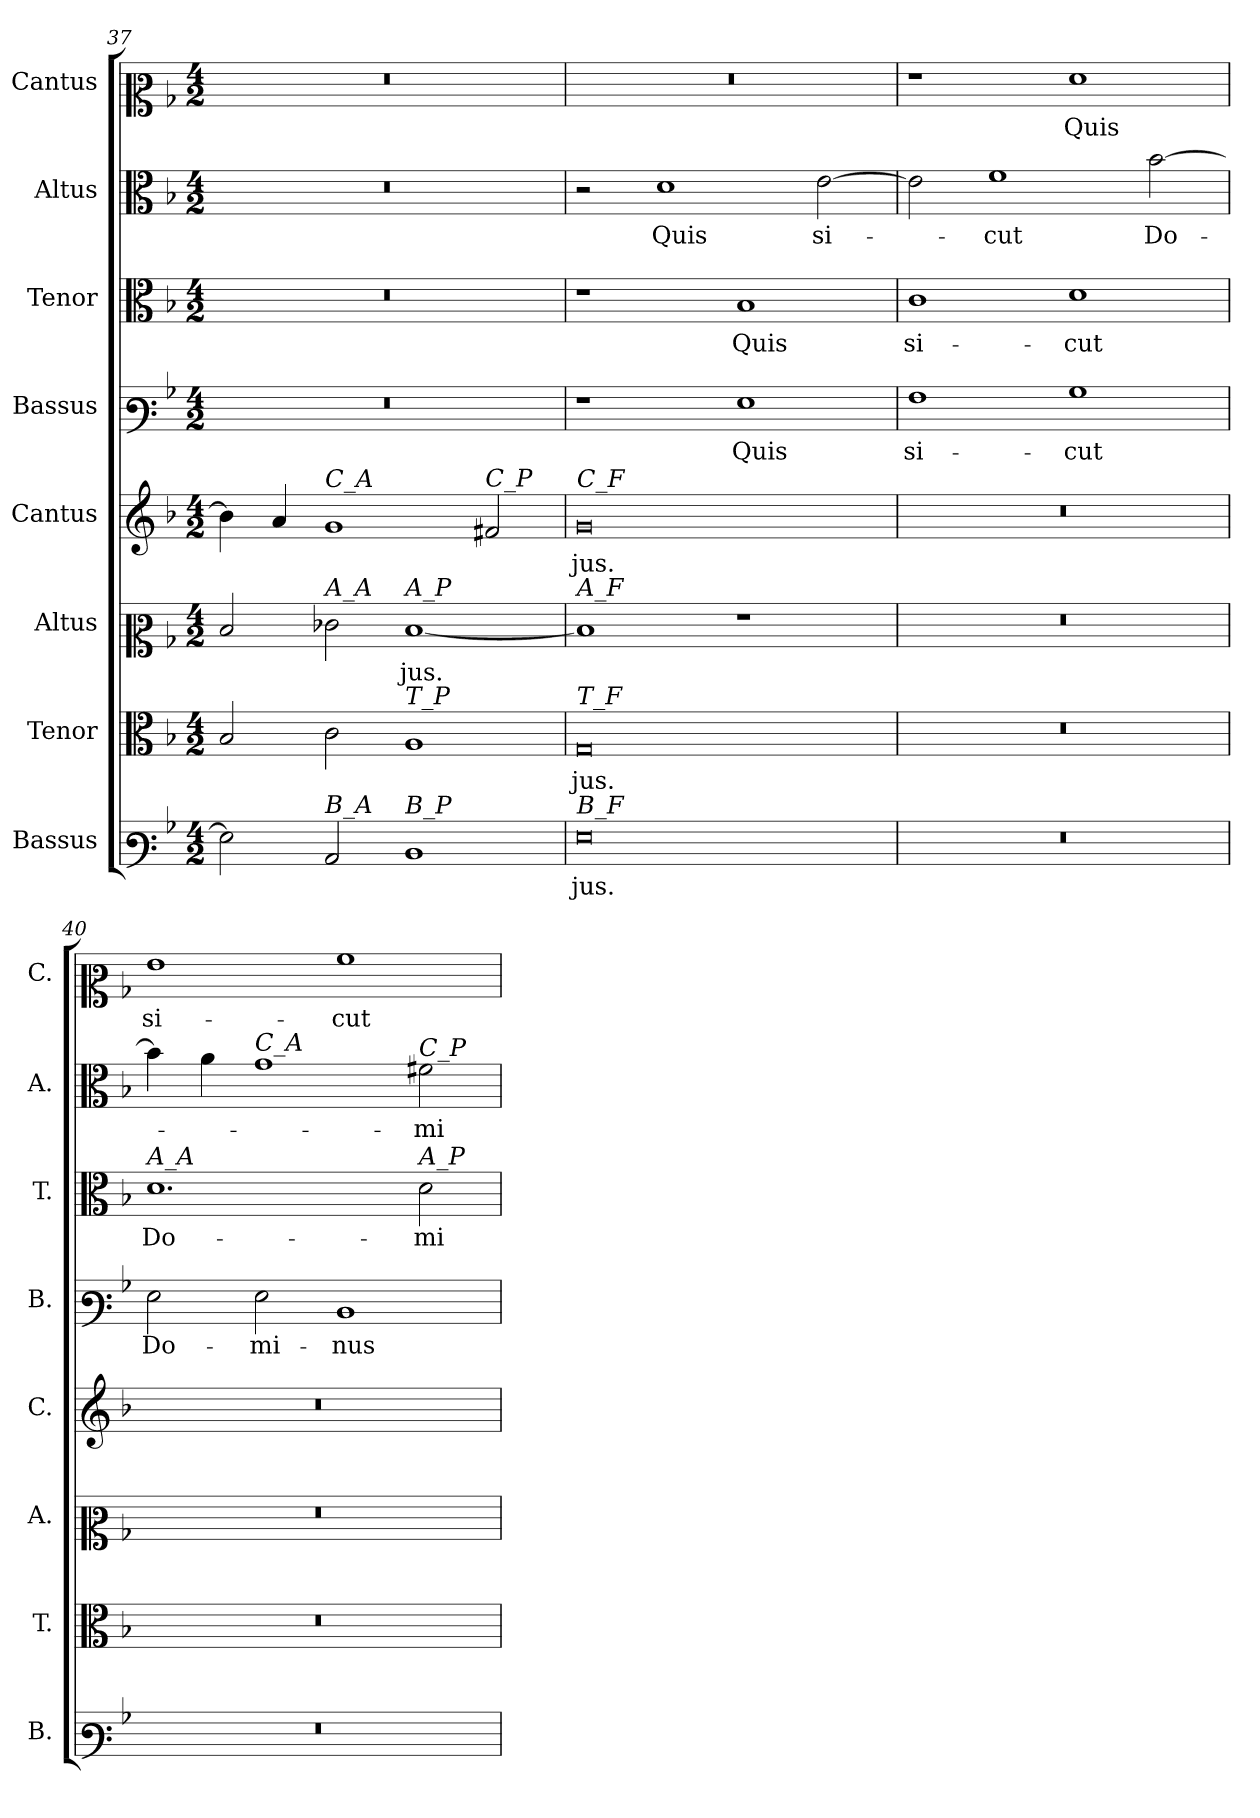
**kern	**text	**kern	**text	**kern	**text	**kern	**text	**kern	**text	**kern	**text	**kern	**text	**kern	**text
*part8	*part8	*part7	*part7	*part6	*part6	*part5	*part5	*part4	*part4	*part3	*part3	*part2	*part2	*part1	*part1
*staff8	*staff8	*staff7	*staff7	*staff6	*staff6	*staff5	*staff5	*staff4	*staff4	*staff3	*staff3	*staff2	*staff2	*staff1	*staff1
*I"Bassus	*	*I"Tenor	*	*I"Altus	*	*I"Cantus	*	*I"Bassus	*	*I"Tenor	*	*I"Altus	*	*I"Cantus	*
*I'B.	*	*I'T.	*	*I'A.	*	*I'C.	*	*I'B.	*	*I'T.	*	*I'A.	*	*I'C.	*
*clefF3	*	*clefC3	*	*clefC2	*	*clefG2	*	*clefF3	*	*clefC3	*	*clefC3	*	*clefC2	*
*k[b-]	*	*k[b-]	*	*k[b-]	*	*k[b-]	*	*k[b-]	*	*k[b-]	*	*k[b-]	*	*k[b-]	*
*M4/2	*	*M4/2	*	*M4/2	*	*M4/2	*	*M4/2	*	*M4/2	*	*M4/2	*	*M4/2	*
=37	=37	=37	=37	=37	=37	=37	=37	=37	=37	=37	=37	=37	=37	=37	=37
2G\]	.	2B-/	.	2d/	.	4b-\]	.	0r	.	0r	.	0r	.	0r	.
.	.	.	.	.	.	4a/	.	.	.	.	.	.	.	.	.
!	!	!	!	!	!	!LO:TX:a:i:t=C_A	!	!	!	!	!	!	!	!	!
!	!	!	!	!LO:TX:a:i:t=A_A	!	!	!	!	!	!	!	!	!	!	!
!LO:TX:a:i:t=B_A	!	!	!	!	!	!	!	!	!	!	!	!	!	!	!
2C/	.	2c\	.	2e-X\	.	1g	.	.	.	.	.	.	.	.	.
!	!	!	!	!LO:TX:a:i:t=A_P	!	!	!	!	!	!	!	!	!	!	!
!	!	!LO:TX:a:i:t=T_P	!	!	!	!	!	!	!	!	!	!	!	!	!
!LO:TX:a:i:t=B_P	!	!	!	!	!	!	!	!	!	!	!	!	!	!	!
!	!	!	!	!	!LO:LY:b	!	!	!	!	!	!	!	!	!	!
1D	.	1A	.	[1d	-jus.	.	.	.	.	.	.	.	.	.	.
!	!	!	!	!	!	!LO:TX:a:i:t=C_P	!	!	!	!	!	!	!	!	!
.	.	.	.	.	.	2f#X/	.	.	.	.	.	.	.	.	.
=38	=38	=38	=38	=38	=38	=38	=38	=38	=38	=38	=38	=38	=38	=38	=38
!	!	!	!	!	!	!LO:TX:a:i:t=C_F	!	!	!	!	!	!	!	!	!
!	!	!	!	!LO:TX:a:i:t=A_F	!	!	!	!	!	!	!	!	!	!	!
!	!	!LO:TX:a:i:t=T_F	!	!	!	!	!	!	!	!	!	!	!	!	!
!LO:TX:a:i:t=B_F	!	!	!	!	!	!	!	!	!	!	!	!	!	!	!
!	!LO:LY:b	!	!LO:LY:b	!	!	!	!LO:LY:b	!	!	!	!	!	!	!	!
0G	-jus.	0G	-jus.	1d]	.	0g	-jus.	1r	.	1r	.	2r	.	0r	.
!	!	!	!	!	!	!	!	!	!	!	!	!	!LO:LY:b	!	!
.	.	.	.	.	.	.	.	.	.	.	.	1d	Quis	.	.
!	!	!	!	!	!	!	!	!	!LO:LY:b	!	!LO:LY:b	!	!	!	!
.	.	.	.	1r	.	.	.	1G	Quis	1B-	Quis	.	.	.	.
!	!	!	!	!	!	!	!	!	!	!	!	!	!LO:LY:b	!	!
.	.	.	.	.	.	.	.	.	.	.	.	[2e\	si-	.	.
=39	=39	=39	=39	=39	=39	=39	=39	=39	=39	=39	=39	=39	=39	=39	=39
!	!	!	!	!	!	!	!	!	!LO:LY:b	!	!LO:LY:b	!	!	!	!
0r	.	0r	.	0r	.	0r	.	1A	si-	1c	si-	2e\]	.	1r	.
!	!	!	!	!	!	!	!	!	!	!	!	!	!LO:LY:b	!	!
.	.	.	.	.	.	.	.	.	.	.	.	1f	-cut	.	.
!	!	!	!	!	!	!	!	!	!LO:LY:b	!	!LO:LY:b	!	!	!	!LO:LY:b
.	.	.	.	.	.	.	.	1B-	-cut	1d	cut	.	.	1f	Quis
!	!	!	!	!	!	!	!	!	!	!	!	!	!LO:LY:b	!	!
.	.	.	.	.	.	.	.	.	.	.	.	[2b-\	Do-	.	.
!!LO:PB:g=z
=40	=40	=40	=40	=40	=40	=40	=40	=40	=40	=40	=40	=40	=40	=40	=40
!	!	!	!	!	!	!	!	!	!	!LO:TX:a:i:t=A_A	!	!	!	!	!
!	!	!	!	!	!	!	!	!	!LO:LY:b	!	!LO:LY:b	!	!	!	!LO:LY:b
0r	.	0r	.	0r	.	0r	.	2G\	Do-	1.d	Do-	4b-\]	.	1g	si-
.	.	.	.	.	.	.	.	.	.	.	.	4a\	.	.	.
!	!	!	!	!	!	!	!	!	!	!	!	!LO:TX:a:i:t=C_A	!	!	!
!	!	!	!	!	!	!	!	!	!LO:LY:b	!	!	!	!	!	!
.	.	.	.	.	.	.	.	2G\	-mi-	.	.	1g	.	.	.
!	!	!	!	!	!	!	!	!	!LO:LY:b	!	!	!	!	!	!LO:LY:b
.	.	.	.	.	.	.	.	1D	-nus	.	.	.	.	1a	-cut
!	!	!	!	!	!	!	!	!	!	!	!	!LO:TX:a:i:t=C_P	!	!	!
!	!	!	!	!	!	!	!	!	!	!LO:TX:a:i:t=A_P	!	!	!	!	!
!	!	!	!	!	!	!	!	!	!	!	!LO:LY:b	!	!LO:LY:b	!	!
.	.	.	.	.	.	.	.	.	.	2d\	-mi-	2f#X\	-mi-	.	.
=	=	=	=	=	=	=	=	=	=	=	=	=	=	=	=
*-	*-	*-	*-	*-	*-	*-	*-	*-	*-	*-	*-	*-	*-	*-	*-
